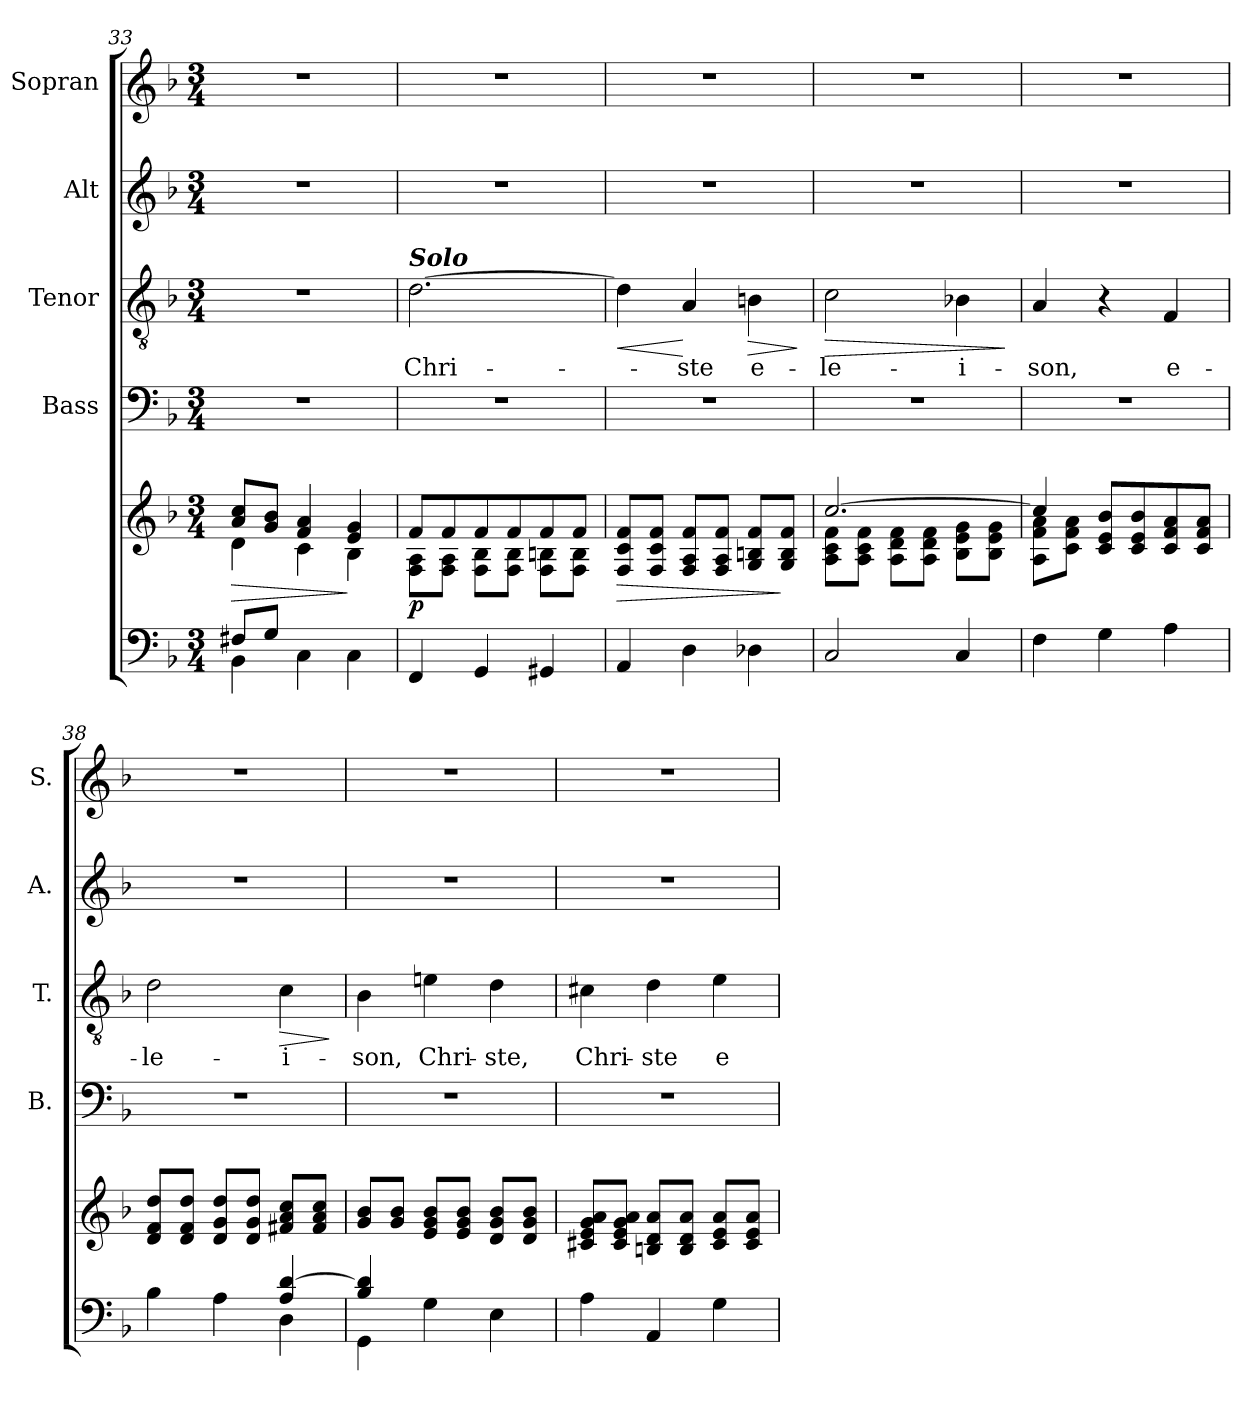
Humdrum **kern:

**kern	**kern	**dynam	**kern	**kern	**text	**dynam	**kern	**kern
*part5	*part5	*part5	*part4	*part3	*part3	*part3	*part2	*part1
*staff6	*staff5	*staff5/6	*staff4	*staff3	*staff3	*staff3	*staff2	*staff1
*	*	*	*I"Bass	*I"Tenor	*	*	*I"Alt	*I"Sopran
*	*	*	*I'B.	*I'T.	*	*	*I'A.	*I'S.
*clefF4	*clefG2	*	*clefF4	*clefGv2	*	*	*clefG2	*clefG2
*k[b-]	*k[b-]	*	*k[b-]	*k[b-]	*	*	*k[b-]	*k[b-]
*F:	*F:	*	*F:	*F:	*	*	*F:	*F:
*M3/4	*M3/4	*	*M3/4	*M3/4	*	*	*M3/4	*M3/4
=33	=33	=33	=33	=33	=33	=33	=33	=33
*^	*	*	*	*	*	*	*	*
!	!	!	!LO:HP:b	!	!	!	!	!	!
*	*	*^	*	*	*	*	*	*	*
8F#X/L	4BB-\	8a/ 8cc/L	4d\	>	2.r	2.r	.	.	2.r	2.r
8G/J	.	8g/ 8b-/J	.	.	.	.	.	.	.	.
2ryy	4C\	4f/ 4a/	4c\	.	.	.	.	.	.	.
.	4C\	4e/ 4g/	4B-\	]	.	.	.	.	.	.
=34	=34	=34	=34	=34	=34	=34	=34	=34	=34	=34
!	!	!	!	!	!	!LO:TX:a:Bi:t=Solo	!	!	!	!
!	!	!	!	!LO:DY:b	!	!	!LO:LY:b	!	!	!
*v	*v	*	*	*	*	*	*	*	*	*
4FF/	8f/L	8F\ 8A\L	p	2.r	[2.d\	Chri-	.	2.r	2.r
.	8f/	8F\ 8A\J	.	.	.	.	.	.	.
4GG/	8f/	8F\ 8B-\L	.	.	.	.	.	.	.
.	8f/	8F\ 8B-\J	.	.	.	.	.	.	.
4GG#X/	8f/	8F\ 8Bn\L	.	.	.	.	.	.	.
.	8f/J	8F\ 8B\J	.	.	.	.	.	.	.
=35	=35	=35	=35	=35	=35	=35	=35	=35	=35
!	!	!	!LO:HP:b	!	!	!	!LO:HP:b	!	!
*	*v	*v	*	*	*	*	*	*	*
4AA/	8F/ 8c/ 8f/L	>	2.r	4d\]	.	<	2.r	2.r
.	8F/ 8c/ 8f/J	.	.	.	.	.	.	.
!	!	!	!	!	!LO:LY:b	!	!	!
4D\	8F/ 8A/ 8f/L	.	.	4A/	-ste	[	.	.
.	8F/ 8A/ 8f/J	.	.	.	.	.	.	.
!	!	!	!	!	!LO:LY:b	!LO:HP:b	!	!
4D-X\	8G/ 8Bn/ 8f/L	.	.	4Bn\	e-	>	.	.
.	8G/ 8B/ 8f/J	]	.	.	.	.	.	.
.	.	.	.	.	.	]	.	.
!!LO:LB:g=z
=36	=36	=36	=36	=36	=36	=36	=36	=36
*	*^	*	*	*	*	*	*	*
!	!	!	!	!	!	!LO:LY:b	!LO:HP:b	!	!
2C/	[>2.cc/	8A\ 8c\ 8f\L	.	2.r	2c\	-le-	>	2.r	2.r
.	.	8A\ 8c\ 8f\J	.	.	.	.	.	.	.
.	.	8A\ 8d\ 8f\L	.	.	.	.	.	.	.
.	.	8A\ 8d\ 8f\J	.	.	.	.	.	.	.
!	!	!	!	!	!	!LO:LY:b	!	!	!
4C/	.	8B-\ 8e\ 8g\L	.	.	4B-X\	-i-	.	.	.
.	.	8B-\ 8e\ 8g\J	.	.	.	.	.	.	.
*	*v	*v	*	*	*	*	*	*	*
.	.	.	.	.	.	]	.	.
=37	=37	=37	=37	=37	=37	=37	=37	=37
*	*^	*	*	*	*	*	*	*
!	!	!	!	!	!	!LO:LY:b	!	!	!
4F\	4cc/]	8A\ 8f\ 8a\L	.	2.r	4A/	-son,	.	2.r	2.r
.	.	8c\ 8f\ 8a\J	.	.	.	.	.	.	.
4G\	8c/ 8e/ 8b-/L	2ryy	.	.	4r	.	.	.	.
.	8c/ 8e/ 8b-/	.	.	.	.	.	.	.	.
!	!	!	!	!	!	!LO:LY:b	!	!	!
4A\	8c/ 8f/ 8a/	.	.	.	4F/	e-	.	.	.
.	8c/ 8f/ 8a/J	.	.	.	.	.	.	.	.
*	*v	*v	*	*	*	*	*	*	*
=38	=38	=38	=38	=38	=38	=38	=38	=38
*^	*	*	*	*	*	*	*	*
!	!	!	!	!	!	!LO:LY:b	!	!	!
2ryy	4B-\	8d/ 8f/ 8dd/L	.	2.r	2d\	-le-	.	2.r	2.r
.	.	8d/ 8f/ 8dd/J	.	.	.	.	.	.	.
.	4A\	8d/ 8g/ 8dd/L	.	.	.	.	.	.	.
.	.	8d/ 8g/ 8dd/J	.	.	.	.	.	.	.
!	!	!	!	!	!	!LO:LY:b	!LO:HP:b	!	!
4A/ [>4d/	4D\	8f#X/ 8a/ 8cc/L	.	.	4c\	-i-	>	.	.
.	.	8f#/ 8a/ 8cc/J	.	.	.	.	.	.	.
*v	*v	*	*	*	*	*	*	*	*
.	.	.	.	.	.	]	.	.
=39	=39	=39	=39	=39	=39	=39	=39	=39
*^	*	*	*	*	*	*	*	*
!	!	!	!	!	!	!LO:LY:b	!	!	!
4B-/ 4d/]	4GG\	8g/ 8b-/L	.	2.r	4B-\	-son,	.	2.r	2.r
.	.	8g/ 8b-/J	.	.	.	.	.	.	.
!	!	!	!	!	!	!LO:LY:b	!	!	!
2ryy	4G\	8e/ 8g/ 8b-/L	.	.	4en\	Chri-	.	.	.
.	.	8e/ 8g/ 8b-/J	.	.	.	.	.	.	.
!	!	!	!	!	!	!LO:LY:b	!	!	!
.	4E\	8d/ 8g/ 8b-/L	.	.	4d\	-ste,	.	.	.
.	.	8d/ 8g/ 8b-/J	.	.	.	.	.	.	.
*v	*v	*	*	*	*	*	*	*	*
=40	=40	=40	=40	=40	=40	=40	=40	=40
!	!	!	!	!	!LO:LY:b	!	!	!
4A\	8c#X/ 8e/ 8g/ 8a/L	.	2.r	4c#X\	Chri-	.	2.r	2.r
.	8c#/ 8e/ 8g/ 8a/J	.	.	.	.	.	.	.
!	!	!	!	!	!LO:LY:b	!	!	!
4AA/	8Bn/ 8d/ 8a/L	.	.	4d\	-ste	.	.	.
.	8B/ 8d/ 8a/J	.	.	.	.	.	.	.
!	!	!	!	!	!LO:LY:b	!	!	!
4G\	8c#/ 8e/ 8a/L	.	.	4e\	e-	.	.	.
.	8c#/ 8e/ 8a/J	.	.	.	.	.	.	.
=	=	=	=	=	=	=	=	=
*-	*-	*-	*-	*-	*-	*-	*-	*-
